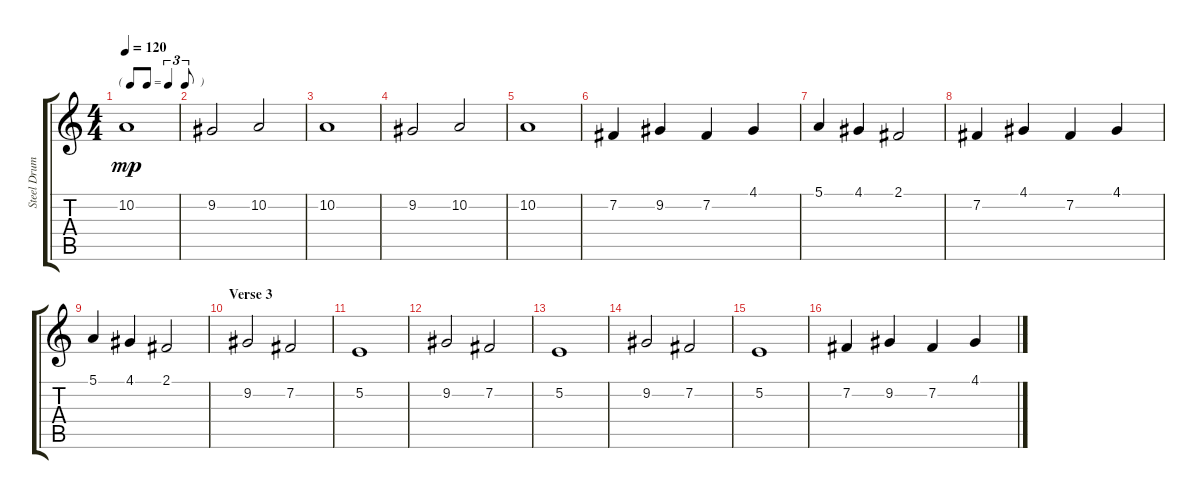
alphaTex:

\track ("Steel Drums" "Steel Drum") {instrument steeldrums}
\staff {score tabs}
\tuning (E4 B3 G3 D3 A2 E2) {hide}
\ts (4 4)
\tf triplet8th
\tempo 120
\clef g2
\ks c
10.2.1{dy mp} |
9.2.2 10.2.2 |
10.2.1 |
9.2.2 10.2.2 |
10.2.1 |
7.2.4 9.2.4 7.2.4 4.1.4 |
5.1.4 4.1.4 2.1.2 |
7.2.4 4.1.4 7.2.4 4.1.4 |
5.1.4 4.1.4 2.1.2 |
\section ("" "Verse 3")
9.2.2 7.2.2 |
5.2.1 |
9.2.2 7.2.2 |
5.2.1 |
9.2.2 7.2.2 |
5.2.1 |
7.2.4 9.2.4 7.2.4 4.1.4
